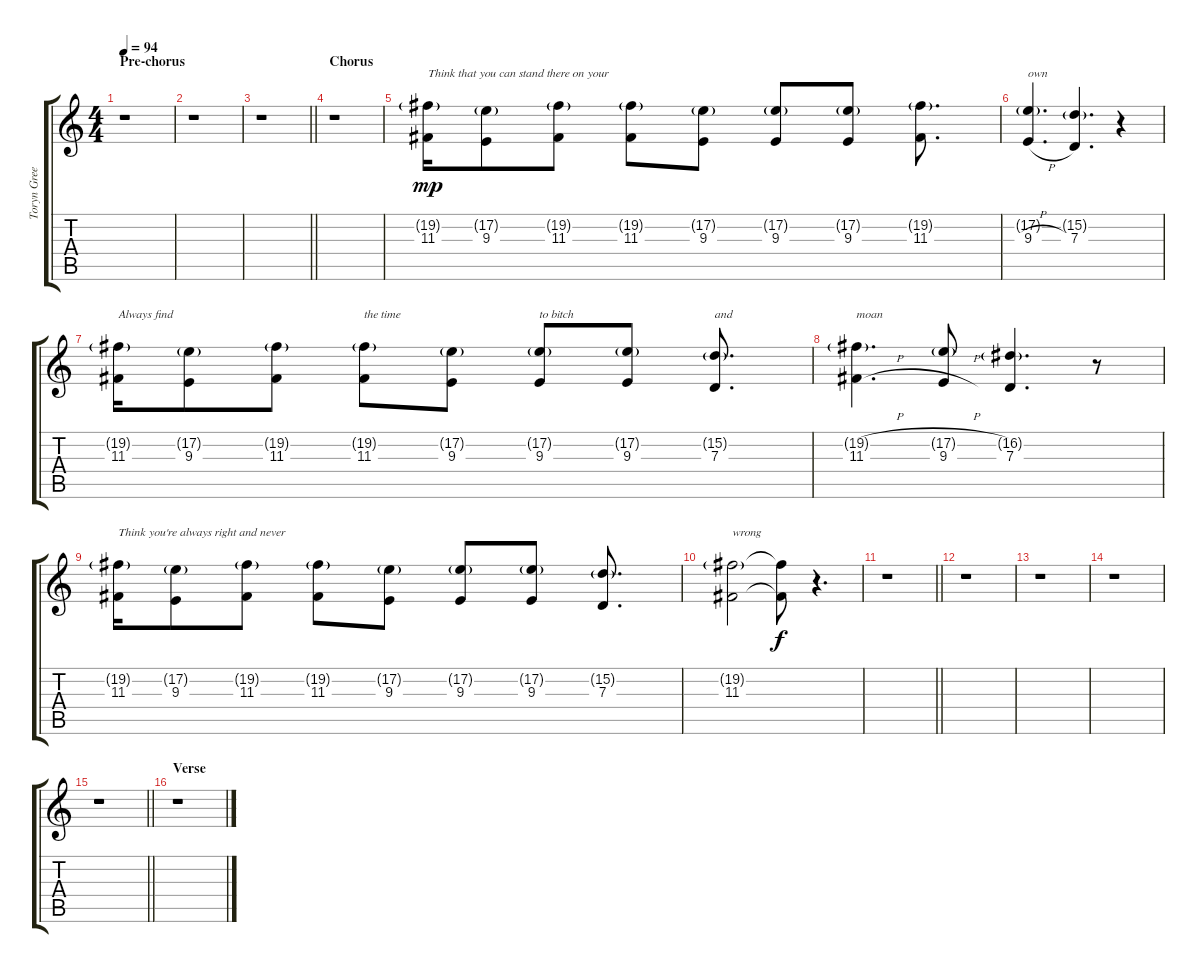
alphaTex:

\track ("Toryn Green (Vocals)" "Toryn Gree") {instrument violin}
\staff {score tabs}
\tuning (E4 B3 G3 D3 A2 D2) {hide}
\ts (4 4)
\section ("" "Pre-chorus")
\tempo 94
\clef g2
\ks c
r.1{dy mp} |
r.1 |
\barLineRight lightlight
r.1 |
\section ("" "Chorus")
r.1 |
(19.2{g} 11.3).16{txt "Think that you can stand there on your"} (17.2{g} 9.3).8 (19.2{g} 11.3).8 (19.2{g} 11.3).8 (17.2{g} 9.3).8 (17.2{g} 9.3).8 (17.2{g} 9.3).8 (19.2{g} 11.3).8{d} |
(17.2{g} 9.3{h}).4{d txt "own"} (15.2{g} 7.3).4{d} r.4 |
(19.2{g} 11.3).16{txt "Always find"} (17.2{g} 9.3).8 (19.2{g} 11.3).8 (19.2{g} 11.3).8{txt "the time"} (17.2{g} 9.3).8 (17.2{g} 9.3).8{txt "to bitch"} (17.2{g} 9.3).8 (15.2{g} 7.3).8{d txt "and"} |
(19.2{h g} 11.3{h}).4{d txt "moan"} (17.2{h g} 9.3{h}).8 (16.2{g} 7.3).4{d} r.8 |
(19.2{g} 11.3).16{txt "Think you're always right and never"} (17.2{g} 9.3).8 (19.2{g} 11.3).8 (19.2{g} 11.3).8 (17.2{g} 9.3).8 (17.2{g} 9.3).8 (17.2{g} 9.3).8 (15.2{g} 7.3).8{d} |
(19.2{g} 11.3).2{txt "wrong"} (19.2{t} 11.3{t}).8{dy f} r.4{d} |
\barLineRight lightlight
r.1 |
r.1 |
r.1 |
r.1 |
\barLineRight lightlight
r.1 |
\section ("" "Verse")
r.1
